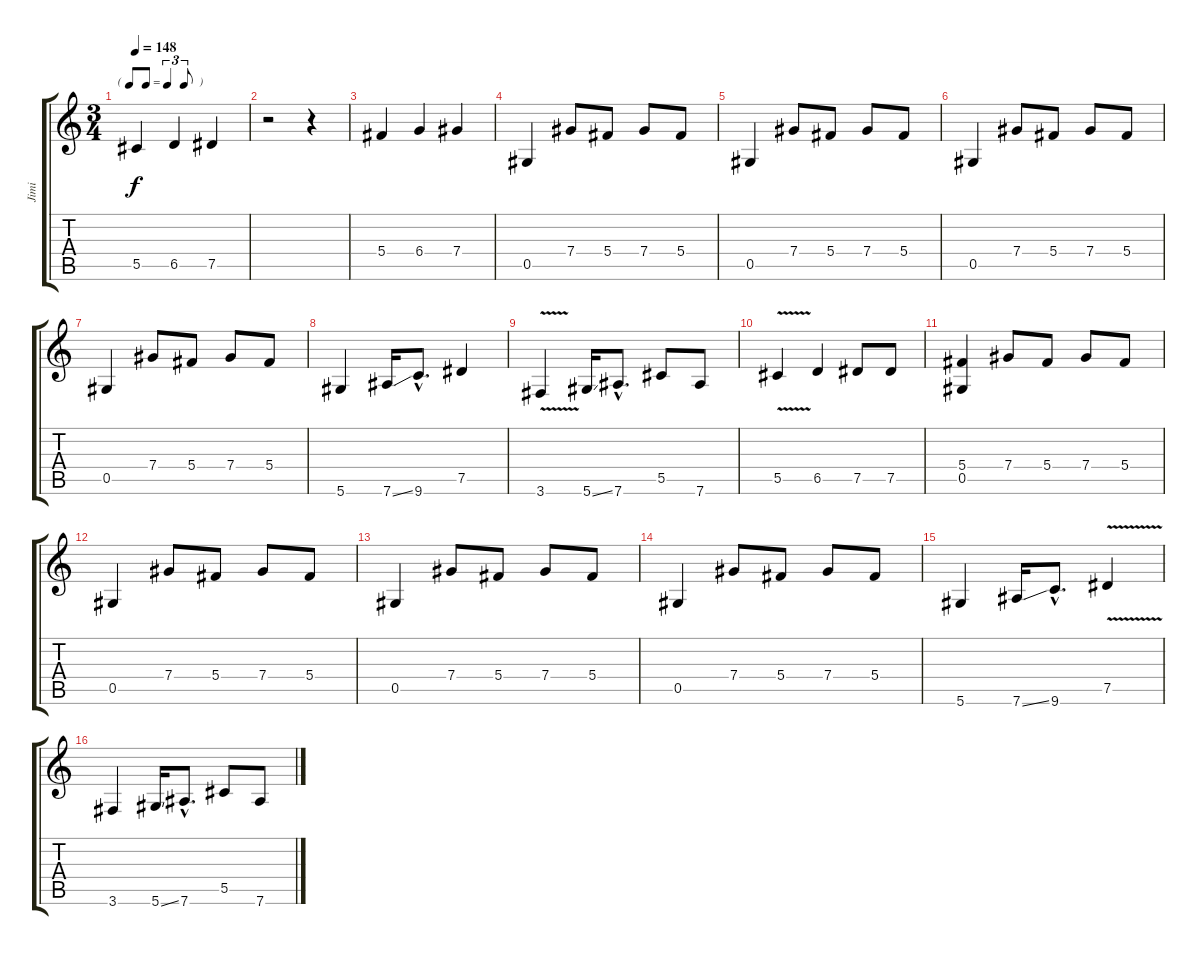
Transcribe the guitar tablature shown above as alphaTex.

\track ("Jimi" "Jimi") {instrument distortionguitar}
\staff {score tabs}
\tuning (Eb4 Bb3 Gb3 Db3 Ab2 Eb2) {hide}
\ts (3 4)
\tf triplet8th
\tempo 148
\clef g2
\ks c
5.5.4{dy f instrument distortionguitar} 6.5.4 7.5.4 |
r.2 r.4 |
5.4.4 6.4.4 7.4.4 |
0.5.4 7.4.8 5.4.8 7.4.8 5.4.8 |
0.5.4 7.4.8 5.4.8 7.4.8 5.4.8 |
0.5.4 7.4.8 5.4.8 7.4.8 5.4.8 |
0.5.4 7.4.8 5.4.8 7.4.8 5.4.8 |
5.6.4 7.6{ss}.16 9.6{hac}.8{d} 7.5.4 |
3.6{v}.4 5.6{ss}.16 7.6{hac}.8{d} 5.5.8 7.6.8 |
5.5{v}.4 6.5.4 7.5.8 7.5.8 |
(5.4 0.5).4 7.4.8 5.4.8 7.4.8 5.4.8 |
0.5.4 7.4.8 5.4.8 7.4.8 5.4.8 |
0.5.4 7.4.8 5.4.8 7.4.8 5.4.8 |
0.5.4 7.4.8 5.4.8 7.4.8 5.4.8 |
5.6.4 7.6{ss}.16 9.6{hac}.8{d} 7.5{v}.4 |
3.6.4 5.6{ss}.16 7.6{hac}.8{d} 5.5.8 7.6.8
